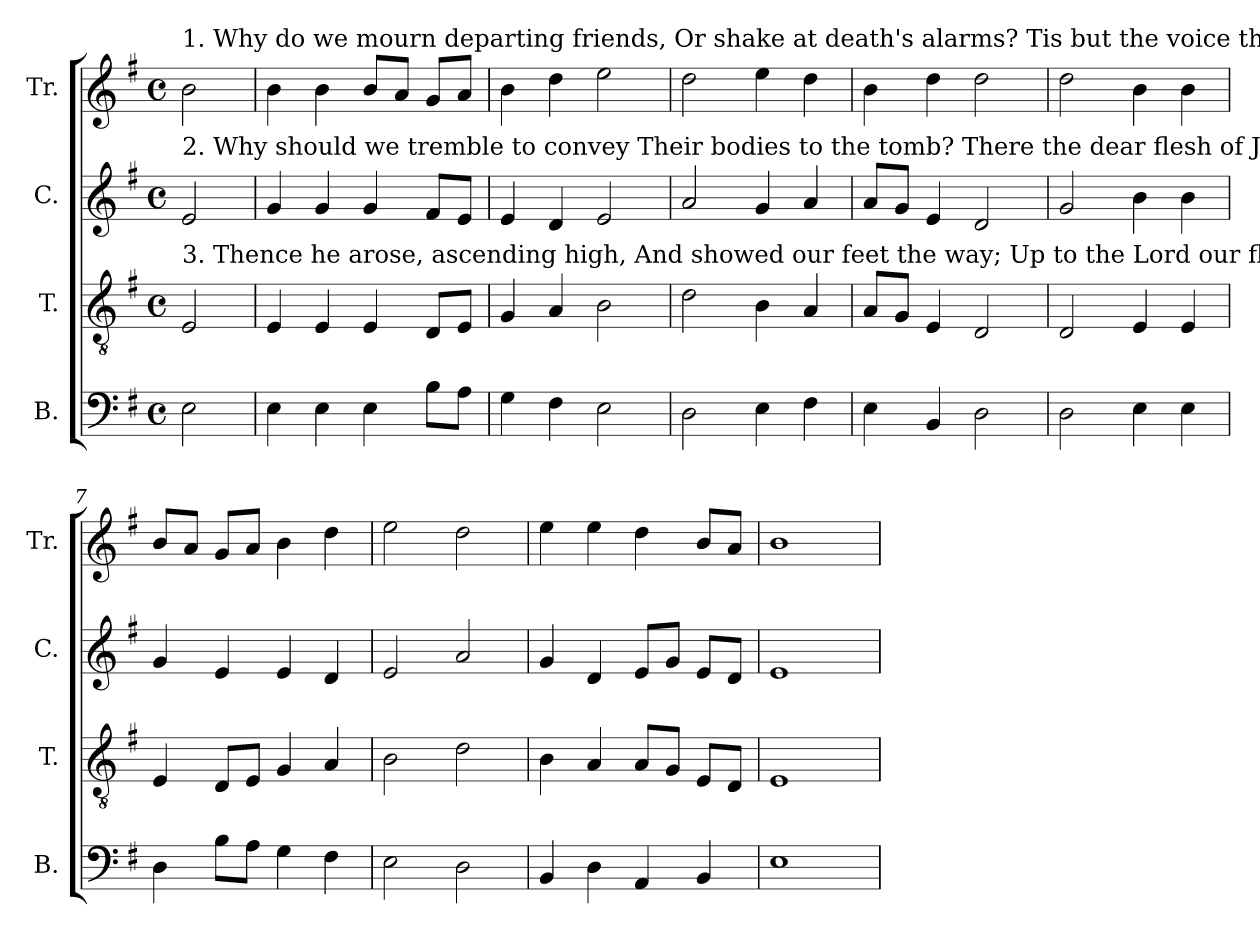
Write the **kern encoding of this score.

**kern	**kern	**kern	**kern
*part4	*part3	*part2	*part1
*staff4	*staff3	*staff2	*staff1
*I"B.	*I"T.	*I"C.	*I"Tr.
*I'B.	*I'T.	*I'C.	*I'Tr.
*clefF4	*clefGv2	*clefG2	*clefG2
*k[f#]	*k[f#]	*k[f#]	*k[f#]
*M4/4	*M4/4	*M4/4	*M4/4
*met(c)	*met(c)	*met(c)	*met(c)
*MM110	*MM110	*MM110	*MM110
=1	=1	=1	=1
!	!	!	!LO:TX:a:t=1. Why do we mourn departing friends, Or shake at death's alarms? Tis but the voice that Jesus sends  To  call  them  to   his   arms.  Are we not
!	!	!LO:TX:a:t=2. Why should we tremble   to convey  Their bodies to  the tomb? There the dear flesh of  Jesus   lay,  And  left a  long    per – fume. The graves of	!
!	!LO:TX:a:t=3. Thence he  arose,   ascending  high, And showed our feet the way; Up to the Lord our flesh shall fly, At  the  great ri – sing    day.  Then let the	!	!
2E\	2E/	2e/	2b\
=2	=2	=2	=2
4E\	4E/	4g/	4b\
4E\	4E/	4g/	4b\
4E\	4E/	4g/	8b/L
.	.	.	8a/J
8B\L	8D/L	8f#/L	8g/L
8A\J	8E/J	8e/J	8a/J
=3	=3	=3	=3
4G\	4G/	4e/	4b\
4F#\	4A/	4d/	4dd\
2E\	2B\	2e/	2ee\
=4	=4	=4	=4
2D\	2d\	2a/	2dd\
4E\	4B\	4g/	4ee\
4F#\	4A/	4a/	4dd\
=5	=5	=5	=5
4E\	8A/L	8a/L	4b\
.	8G/J	8g/J	.
4BB/	4E/	4e/	4dd\
2D\	2D/	2d/	2dd\
=6	=6	=6	=6
2D\	2D/	2g/	2dd\
4E\	4E/	4b\	4b\
4E\	4E/	4b\	4b\
=7	=7	=7	=7
4D\	4E/	4g/	8b/L
.	.	.	8a/J
8B\L	8D/L	4e/	8g/L
8A\J	8E/J	.	8a/J
4G\	4G/	4e/	4b\
4F#\	4A/	4d/	4dd\
=8	=8	=8	=8
2E\	2B\	2e/	2ee\
2D\	2d\	2a/	2dd\
=9	=9	=9	=9
4BB/	4B\	4g/	4ee\
4D\	4A/	4d/	4ee\
4AA/	8A/L	8e/L	4dd\
.	8G/J	8g/J	.
4BB/	8E/L	8e/L	8b/L
.	8D/J	8d/J	8a/J
=10	=10	=10	=10
1E	1E	1e	1b
=	=	=	=
*-	*-	*-	*-
